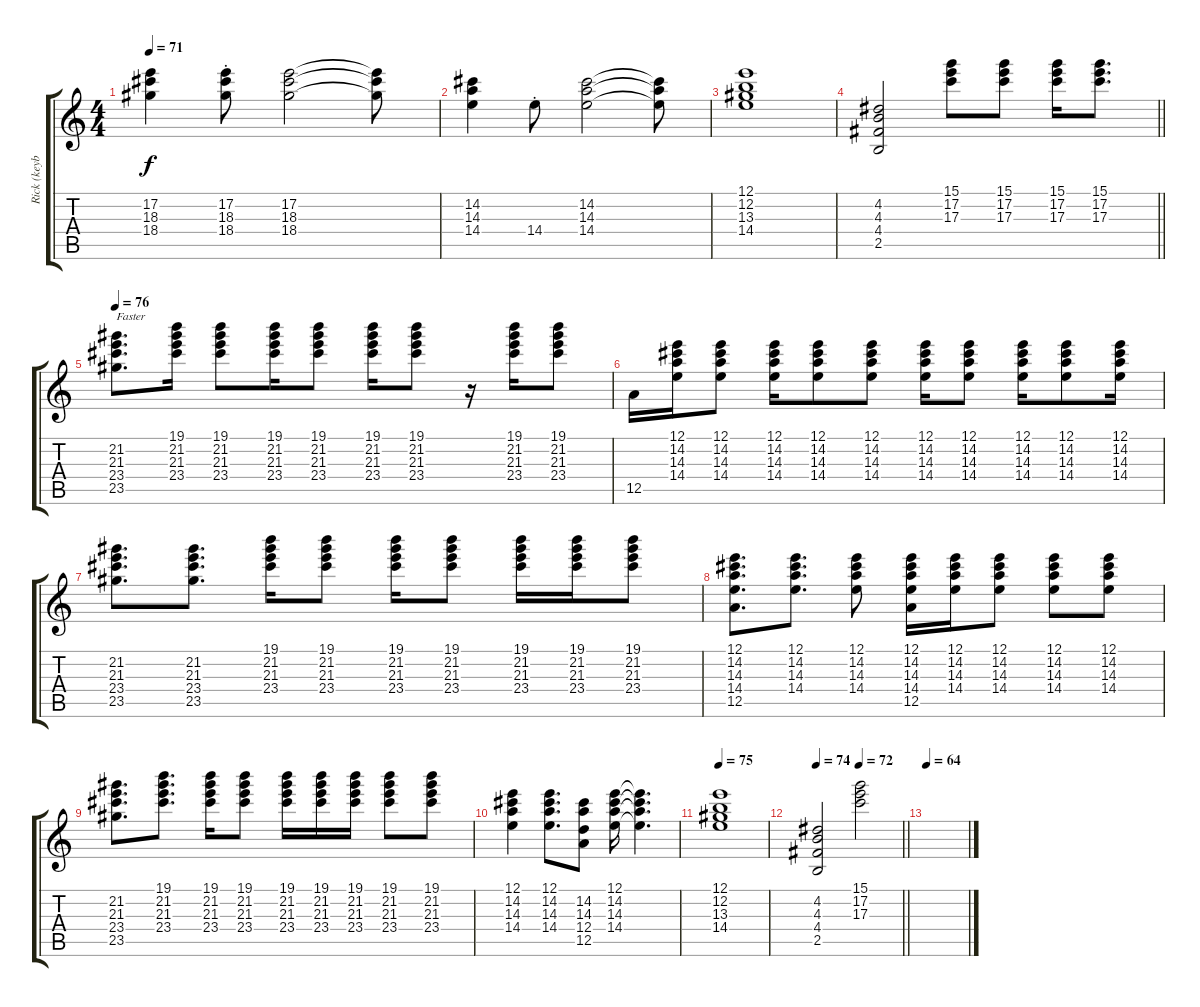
\track ("Rick (keyboard 1 - up.manual)" "Rick (keyb") {instrument drawbarorgan}
\staff {score tabs}
\tuning (E5 B4 G4 D4 A3 E3) {hide}
\ts (4 4)
\tempo 71
\clef g2
\ks c
(17.2 18.3 18.4).4{dy f} (17.2{st} 18.3{st} 18.4{st}).8 (17.2 18.3 18.4).2 (17.2{t} 18.3{t} 18.4{t}).8 |
(14.2 14.3 14.4).4 14.4{st}.8 (14.2 14.3 14.4).2 (14.2{t} 14.3{t} 14.4{t}).8 |
(12.1 12.2 13.3 14.4).1 |
\barLineRight lightlight
(4.2 4.3 4.4 2.5).2 (15.1 17.2 17.3).8 (15.1 17.2 17.3).8 (15.1 17.2 17.3).16 (15.1 17.2 17.3).8{d} |
\tempo 76
(21.2 21.3 23.4 23.5).8{d txt "Faster"} (19.1 21.2 21.3 23.4).16 (19.1 21.2 21.3 23.4).8 (19.1 21.2 21.3 23.4).16 (19.1 21.2 21.3 23.4).8 (19.1 21.2 21.3 23.4).16 (19.1 21.2 21.3 23.4).8 r.16 (19.1 21.2 21.3 23.4).16 (19.1 21.2 21.3 23.4).8 |
12.5.16 (12.1 14.2 14.3 14.4).16 (12.1 14.2 14.3 14.4).8 (12.1 14.2 14.3 14.4).16 (12.1 14.2 14.3 14.4).8 (12.1 14.2 14.3 14.4).8 (12.1 14.2 14.3 14.4).16 (12.1 14.2 14.3 14.4).8 (12.1 14.2 14.3 14.4).16 (12.1 14.2 14.3 14.4).8 (12.1 14.2 14.3 14.4).16 |
(21.2 21.3 23.4 23.5).8{d} (21.2 21.3 23.4 23.5).8{d} (19.1 21.2 21.3 23.4).16 (19.1 21.2 21.3 23.4).8 (19.1 21.2 21.3 23.4).16 (19.1 21.2 21.3 23.4).8 (19.1 21.2 21.3 23.4).16 (19.1 21.2 21.3 23.4).16 (19.1 21.2 21.3 23.4).8 |
(12.1 14.2 14.3 14.4 12.5).8{d} (12.1 14.2 14.3 14.4).8{d} (12.1 14.2 14.3 14.4).8 (12.1 14.2 14.3 14.4 12.5).16 (12.1 14.2 14.3 14.4).16 (12.1 14.2 14.3 14.4).8 (12.1 14.2 14.3 14.4).8 (12.1 14.2 14.3 14.4).8 |
(21.2 21.3 23.4 23.5).8{d} (19.1 21.2 21.3 23.4).8{d} (19.1 21.2 21.3 23.4).16 (19.1 21.2 21.3 23.4).8 (19.1 21.2 21.3 23.4).16 (19.1 21.2 21.3 23.4).16 (19.1 21.2 21.3 23.4).16 (19.1 21.2 21.3 23.4).8 (19.1 21.2 21.3 23.4).8 |
(12.1 14.2 14.3 14.4).4 (12.1 14.2 14.3 14.4).8{d} (14.2 14.3 12.4 12.5).8 (12.1 14.2 14.3 14.4).16 (12.1{t} 14.2{t} 14.3{t} 14.4{t}).4{d} |
\tempo 75
(12.1 12.2 13.3 14.4).1 |
\tempo 74
\tempo (72 0.5)
\barLineRight lightlight
(4.2 4.3 4.4 2.5).2 (15.1 17.2 17.3).2 |
\tempo 64
